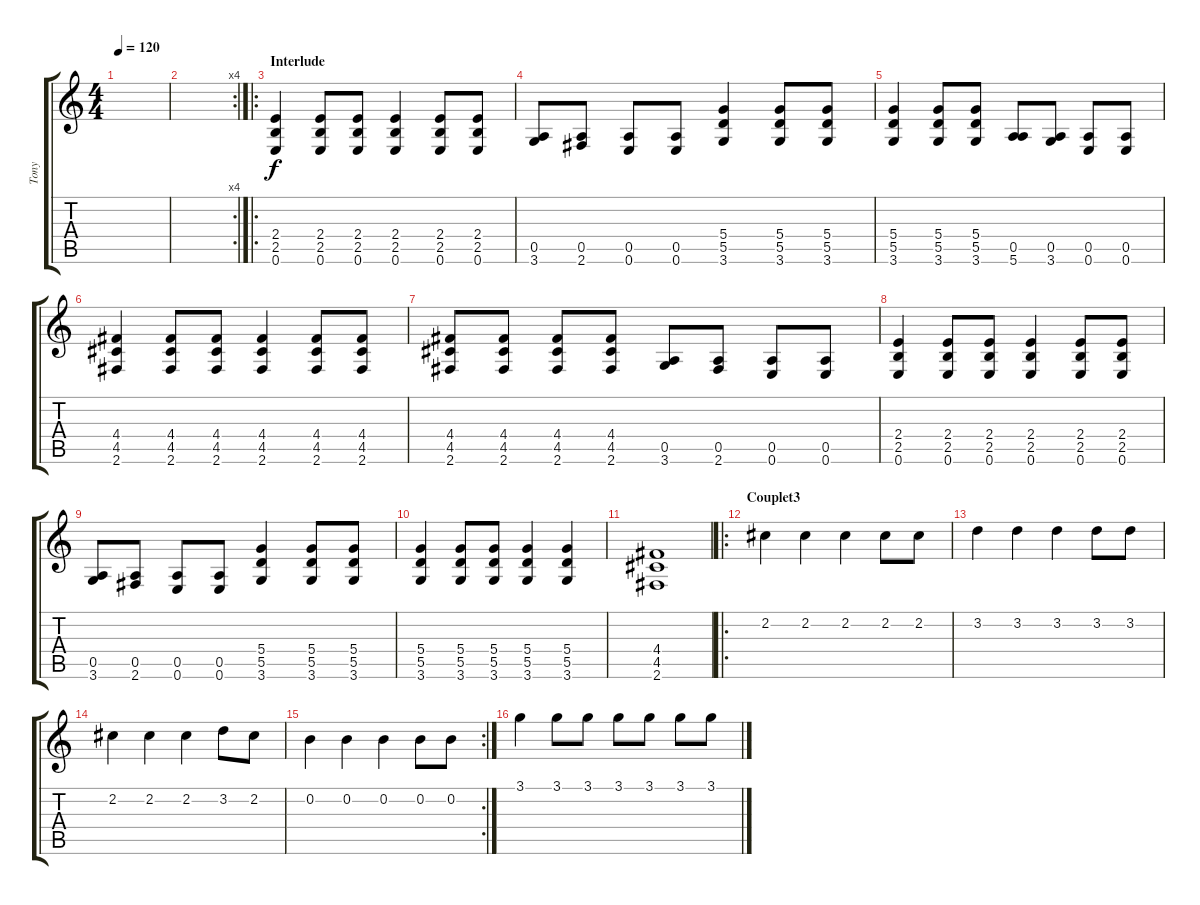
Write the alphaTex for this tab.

\track ("Tony" "Tony") {instrument distortionguitar}
\staff {score tabs}
\tuning (E4 B3 G3 D3 A2 E2) {hide}
\ts (4 4)
\tempo 120
\clef g2
\ks c
|
\rc 4
|
\ro
\section ("" "Interlude")
(2.4 2.5 0.6).4 (2.4 2.5 0.6).8 (2.4 2.5 0.6).8 (2.4 2.5 0.6).4 (2.4 2.5 0.6).8 (2.4 2.5 0.6).8 |
(0.5 3.6).8 (0.5 2.6).8 (0.5 0.6).8 (0.5 0.6).8 (5.4 5.5 3.6).4 (5.4 5.5 3.6).8 (5.4 5.5 3.6).8 |
(5.4 5.5 3.6).4 (5.4 5.5 3.6).8 (5.4 5.5 3.6).8 (0.5 5.6).8 (0.5 3.6).8 (0.5 0.6).8 (0.5 0.6).8 |
(4.4 4.5 2.6).4 (4.4 4.5 2.6).8 (4.4 4.5 2.6).8 (4.4 4.5 2.6).4 (4.4 4.5 2.6).8 (4.4 4.5 2.6).8 |
(4.4 4.5 2.6).8 (4.4 4.5 2.6).8 (4.4 4.5 2.6).8 (4.4 4.5 2.6).8 (0.5 3.6).8 (0.5 2.6).8 (0.5 0.6).8 (0.5 0.6).8 |
(2.4 2.5 0.6).4 (2.4 2.5 0.6).8 (2.4 2.5 0.6).8 (2.4 2.5 0.6).4 (2.4 2.5 0.6).8 (2.4 2.5 0.6).8 |
(0.5 3.6).8 (0.5 2.6).8 (0.5 0.6).8 (0.5 0.6).8 (5.4 5.5 3.6).4 (5.4 5.5 3.6).8 (5.4 5.5 3.6).8 |
(5.4 5.5 3.6).4 (5.4 5.5 3.6).8 (5.4 5.5 3.6).8 (5.4 5.5 3.6).4 (5.4 5.5 3.6).4 |
(4.4 4.5 2.6).1 |
\ro
\section ("" "Couplet3")
2.2.4 2.2.4 2.2.4 2.2.8 2.2.8 |
3.2.4 3.2.4 3.2.4 3.2.8 3.2.8 |
2.2.4 2.2.4 2.2.4 3.2.8 2.2.8 |
\rc 2
0.2.4 0.2.4 0.2.4 0.2.8 0.2.8 |
3.1.4 3.1.8 3.1.8 3.1.8 3.1.8 3.1.8 3.1.8
